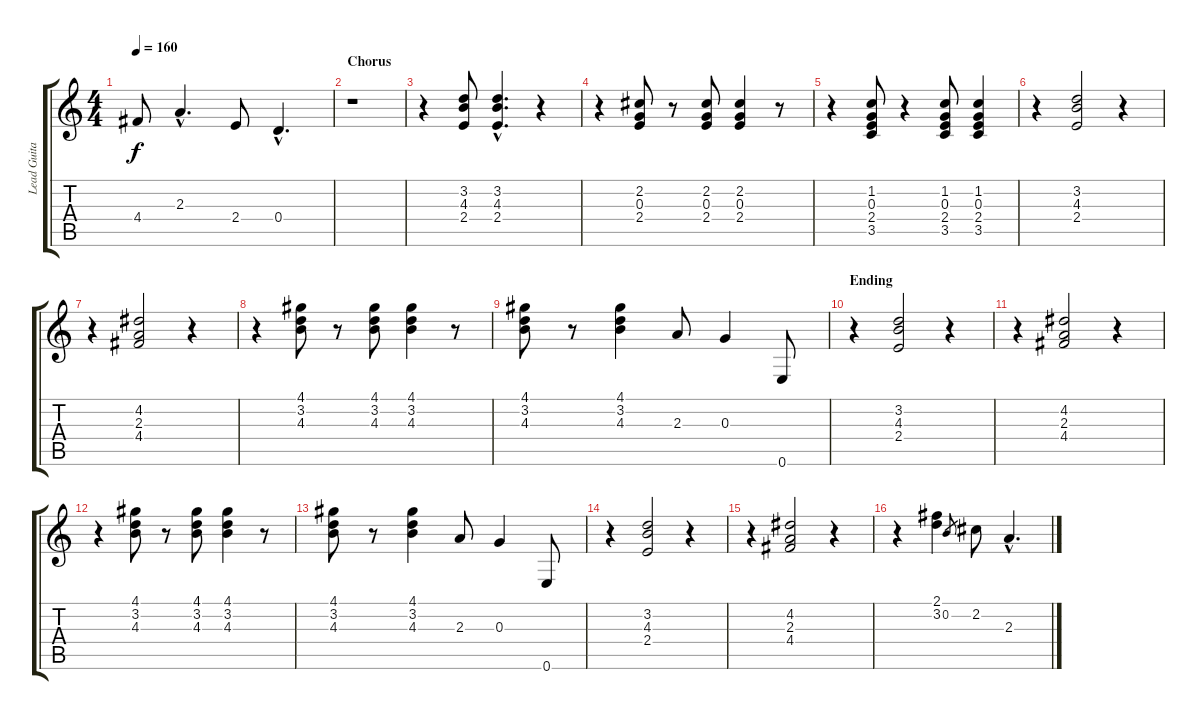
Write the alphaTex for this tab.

\track ("Lead Guitar" "Lead Guita") {instrument electricguitarclean}
\staff {score tabs}
\tuning (E4 B3 G3 D3 A2 E2) {hide}
\ts (4 4)
\tempo 160
\clef g2
\ks c
4.4.8{dy f} 2.3{hac}.4{d} 2.4.8 0.4{hac}.4{d} |
\section ("" "Chorus")
r.1 |
r.4 (3.2 4.3 2.4).8 (3.2{hac} 4.3{hac} 2.4{hac}).4{d} r.4 |
r.4 (2.2 0.3 2.4).8 r.8 (2.2 0.3 2.4).8 (2.2 0.3 2.4).4 r.8 |
r.4 (1.2 0.3 2.4 3.5).8 r.4 (1.2 0.3 2.4 3.5).8 (1.2 0.3 2.4 3.5).4 |
r.4 (3.2 4.3 2.4).2 r.4 |
r.4 (4.2 2.3 4.4).2 r.4 |
r.4 (4.1 3.2 4.3).8 r.8 (4.1 3.2 4.3).8 (4.1 3.2 4.3).4 r.8 |
(4.1 3.2 4.3).8 r.8 (4.1 3.2 4.3).4 2.3.8 0.3.4 0.6.8 |
\section ("" "Ending")
r.4 (3.2 4.3 2.4).2 r.4 |
r.4 (4.2 2.3 4.4).2 r.4 |
r.4 (4.1 3.2 4.3).8 r.8 (4.1 3.2 4.3).8 (4.1 3.2 4.3).4 r.8 |
(4.1 3.2 4.3).8 r.8 (4.1 3.2 4.3).4 2.3.8 0.3.4 0.6.8 |
r.4 (3.2 4.3 2.4).2 r.4 |
r.4 (4.2 2.3 4.4).2 r.4 |
r.4 (2.1 3.2).4 0.2.8{gr} 2.2.8 2.3{hac}.4{d}
